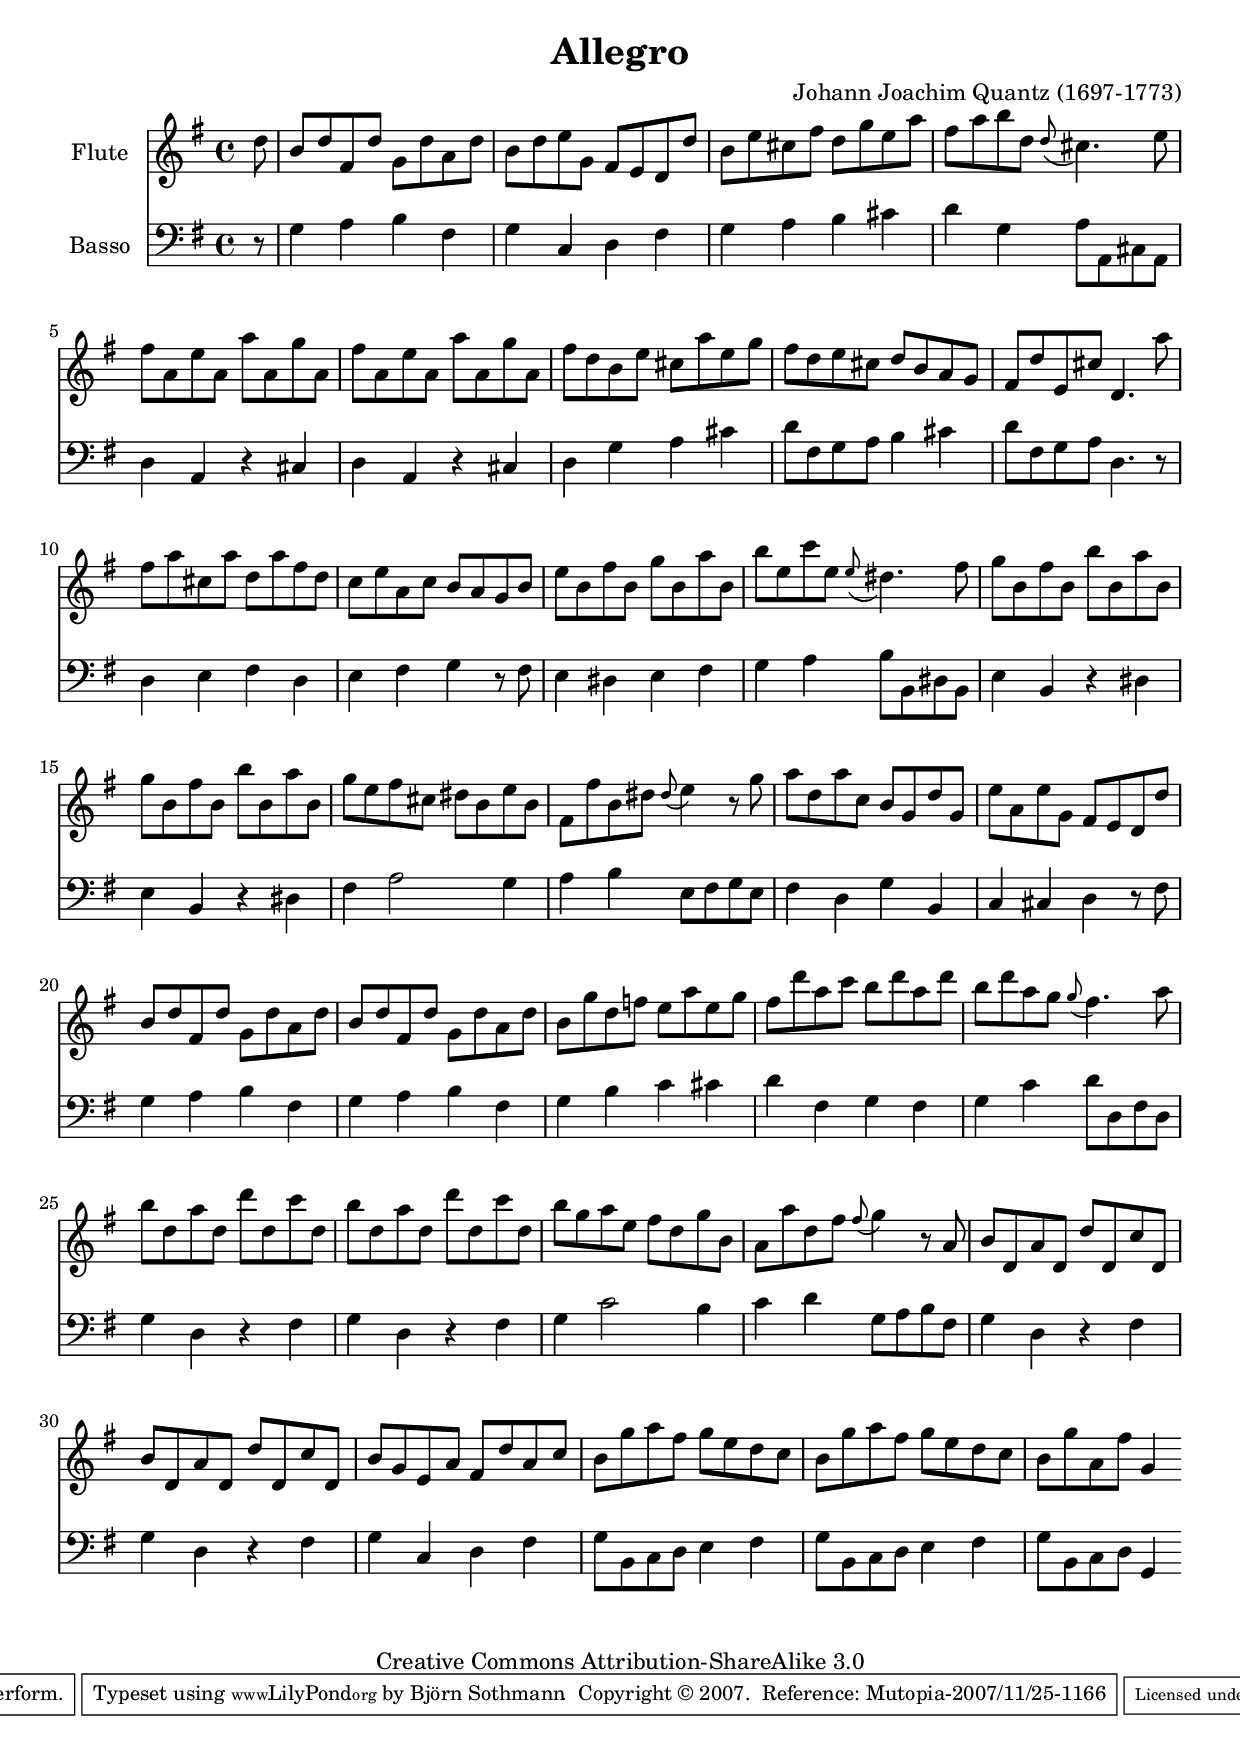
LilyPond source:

% Created on Sun Nov 04 12:28:56 CET 2007
\version "2.10.33"

\header {
	title = "Allegro"
	composer = "Johann Joachim Quantz (1697-1773)"
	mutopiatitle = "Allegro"
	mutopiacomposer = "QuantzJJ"
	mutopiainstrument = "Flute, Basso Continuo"
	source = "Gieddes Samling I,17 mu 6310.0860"
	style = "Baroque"
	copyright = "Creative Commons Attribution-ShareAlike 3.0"
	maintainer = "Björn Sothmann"
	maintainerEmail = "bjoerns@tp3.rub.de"
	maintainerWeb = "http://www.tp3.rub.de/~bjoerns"
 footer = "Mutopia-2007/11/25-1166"
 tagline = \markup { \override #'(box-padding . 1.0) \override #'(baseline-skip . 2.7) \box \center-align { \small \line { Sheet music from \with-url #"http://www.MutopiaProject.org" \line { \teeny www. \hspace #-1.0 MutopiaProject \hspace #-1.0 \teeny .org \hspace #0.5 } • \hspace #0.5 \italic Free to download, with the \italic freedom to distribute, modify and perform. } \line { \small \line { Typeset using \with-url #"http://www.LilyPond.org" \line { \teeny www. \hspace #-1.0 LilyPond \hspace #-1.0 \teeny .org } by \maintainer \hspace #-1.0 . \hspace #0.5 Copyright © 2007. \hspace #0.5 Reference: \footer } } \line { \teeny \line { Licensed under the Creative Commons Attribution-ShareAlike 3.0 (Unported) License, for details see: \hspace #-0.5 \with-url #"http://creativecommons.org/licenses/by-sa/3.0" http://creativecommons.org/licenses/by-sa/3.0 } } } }
}

\include "deutsch.ly"


staffFlute = \new Staff  {
	\time 4/4
	\override Score.MetronomeMark #'stencil = ##f
	\tempo 4 = 120 
	\set Staff.instrumentName="Flute"
	\set Staff.midiInstrument="flute"
	\key g \major
	\clef treble
	\relative c'' {
		\partial 8 d8 |
		h d fis, d' g, d' a d |
		h d e g, fis e d d' |
		h e cis fis d g e a |
		fis a h d, \appoggiatura d cis4. e8 |
		fis a, e' a, a' a, g' a, |
		fis' a, e' a, a' a, g' a, |
		fis' d h e cis a' e g |
		fis d e cis d h a g |
		fis d' e, cis' d,4. \bar ":|:"
		a''8 |
		fis a cis, a' d, a' fis d |
		c e a, c h a g h |
		e h fis' h, g' h, a' h, |
		h' e, c' e, \appoggiatura e dis4. fis8 |
		g h, fis' h, h' h, a' h, |
		g' h, fis' h, h' h, a' h, |
		g' e fis cis dis h e h |
		fis fis' h, dis \appoggiatura dis e4 r8 g |
		a d, a' c, h g d' g, |
		e' a, e' g, fis e d d' |
		h d fis, d' g, d' a d 
		h d fis, d' g, d' a d |
		h g' d f e a e g |
		fis d' a c h d a d |
		h d a g \appoggiatura g fis4. a8 |
		h d, a' d, d' d, c' d, |
		h' d, a' d, d' d, c' d, |
		h' g a e fis d g h, |
		a a' d, fis \appoggiatura fis g4 r8 a, |
		h d, a' d, d' d, c' d, |
		h' d, a' d, d' d, c' d, |
		h' g e a fis d' a c |
		h g' a fis g e d c |
		h g' a fis g e d c |
		h g' a, fis' g,4
	\bar ":|"
	}

}
staffCello = \new Staff  {
	\set Staff.instrumentName="Basso"
	\set Staff.midiInstrument="harpsichord"
	\key g \major
	\clef bass
	\relative c' {
		\partial 8 r8 |
		g4 a h fis |
		g c, d fis |
		g a h cis |
		d g, a8 a, cis a |
		d4 a r cis |
		d a r cis |
		d g a cis |
		d8 fis, g a h4 cis |
		d8 fis, g a d,4. \bar ":|:"
		r8 |
		d4 e fis d |
		e fis g r8 fis |
		e4 dis e fis |
		g a h8 h, dis h |
		e4 h r dis |
		e h r dis |
		fis a2 g4 |
		a h e,8 fis g e |
		fis4 d g h, |
		c cis d r8 fis |
		g4 a h fis |
		g a h fis |
		g h c cis |
		d fis, g fis |
		g c d8 d, fis d |
		g4 d r fis |
		g d r fis |
		g c2 h4 |
		c d g,8 a h fis |
		g4 d r fis |
		g d r fis |
		g c, d fis |
		g8 h, c d e4 fis |
		g8 h, c d e4 fis |
		g8 h, c d g,4 
	\bar ":|"
	}

}


\score {
	<<
		\staffFlute
		\staffCello
	>>
	
	\midi {
	}

	\layout  {
	}
}

\paper {
}

